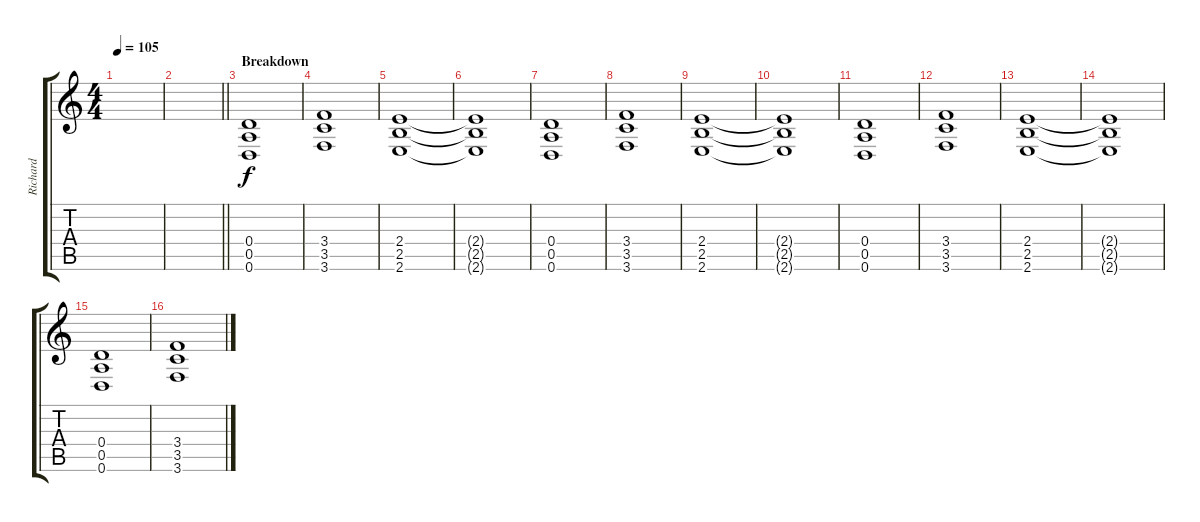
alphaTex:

\track ("Richard" "Richard") {instrument overdrivenguitar}
\staff {score tabs}
\tuning (E4 B3 G3 D3 A2 D2) {hide}
\ts (4 4)
\tempo 105
\clef g2
\ks c
|
\barLineRight lightlight
|
\section ("" "Breakdown")
(0.4 0.5 0.6).1 |
(3.4 3.5 3.6).1 |
(2.4 2.5 2.6).1 |
(2.4{t} 2.5{t} 2.6{t}).1 |
(0.4 0.5 0.6).1 |
(3.4 3.5 3.6).1 |
(2.4 2.5 2.6).1 |
(2.4{t} 2.5{t} 2.6{t}).1 |
(0.4 0.5 0.6).1 |
(3.4 3.5 3.6).1 |
(2.4 2.5 2.6).1 |
(2.4{t} 2.5{t} 2.6{t}).1 |
(0.4 0.5 0.6).1 |
(3.4 3.5 3.6).1
